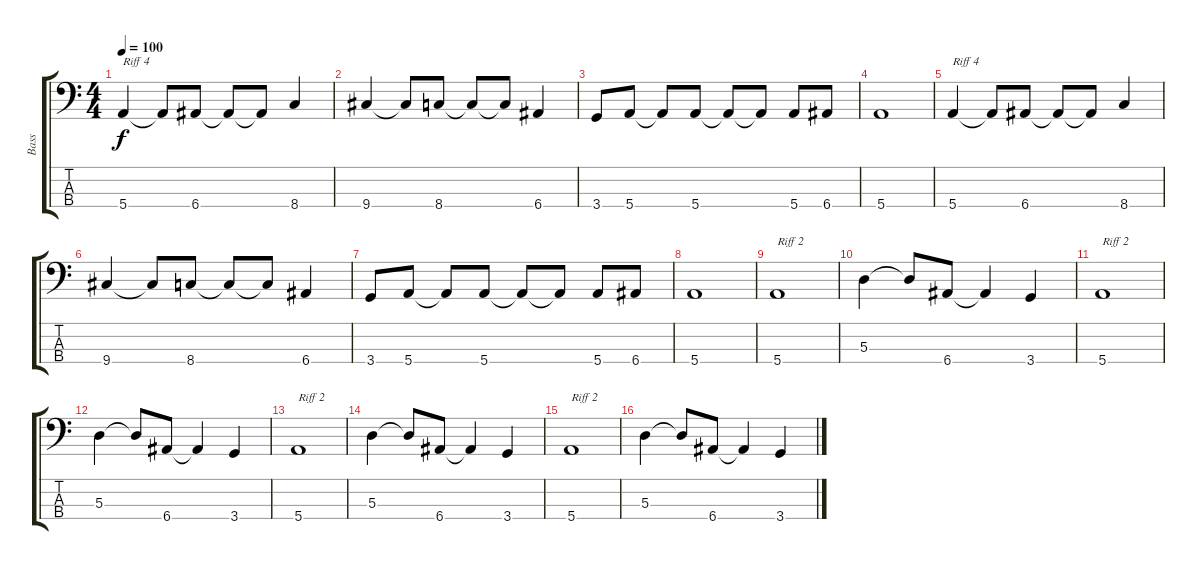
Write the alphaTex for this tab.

\track ("Bass" "Bass") {instrument electricbassfinger}
\staff {score tabs}
\tuning (G2 D2 A1 E1) {hide}
\ts (4 4)
\tempo 100
\clef f4
\ks c
5.4.4{txt "Riff 4" dy f} 5.4{t}.8 6.4.8 6.4{t}.8 6.4{t}.8 8.4.4 |
9.4.4 9.4{t}.8 8.4.8 8.4{t}.8 8.4{t}.8 6.4.4 |
3.4.8 5.4.8 5.4{t}.8 5.4.8 5.4{t}.8 5.4{t}.8 5.4.8 6.4.8 |
5.4.1 |
5.4.4{txt "Riff 4"} 5.4{t}.8 6.4.8 6.4{t}.8 6.4{t}.8 8.4.4 |
9.4.4 9.4{t}.8 8.4.8 8.4{t}.8 8.4{t}.8 6.4.4 |
3.4.8 5.4.8 5.4{t}.8 5.4.8 5.4{t}.8 5.4{t}.8 5.4.8 6.4.8 |
5.4.1 |
5.4.1{txt "Riff 2"} |
5.3.4 5.3{t}.8 6.4.8 6.4{t}.4 3.4.4 |
5.4.1{txt "Riff 2"} |
5.3.4 5.3{t}.8 6.4.8 6.4{t}.4 3.4.4 |
5.4.1{txt "Riff 2"} |
5.3.4 5.3{t}.8 6.4.8 6.4{t}.4 3.4.4 |
5.4.1{txt "Riff 2"} |
5.3.4 5.3{t}.8 6.4.8 6.4{t}.4 3.4.4
